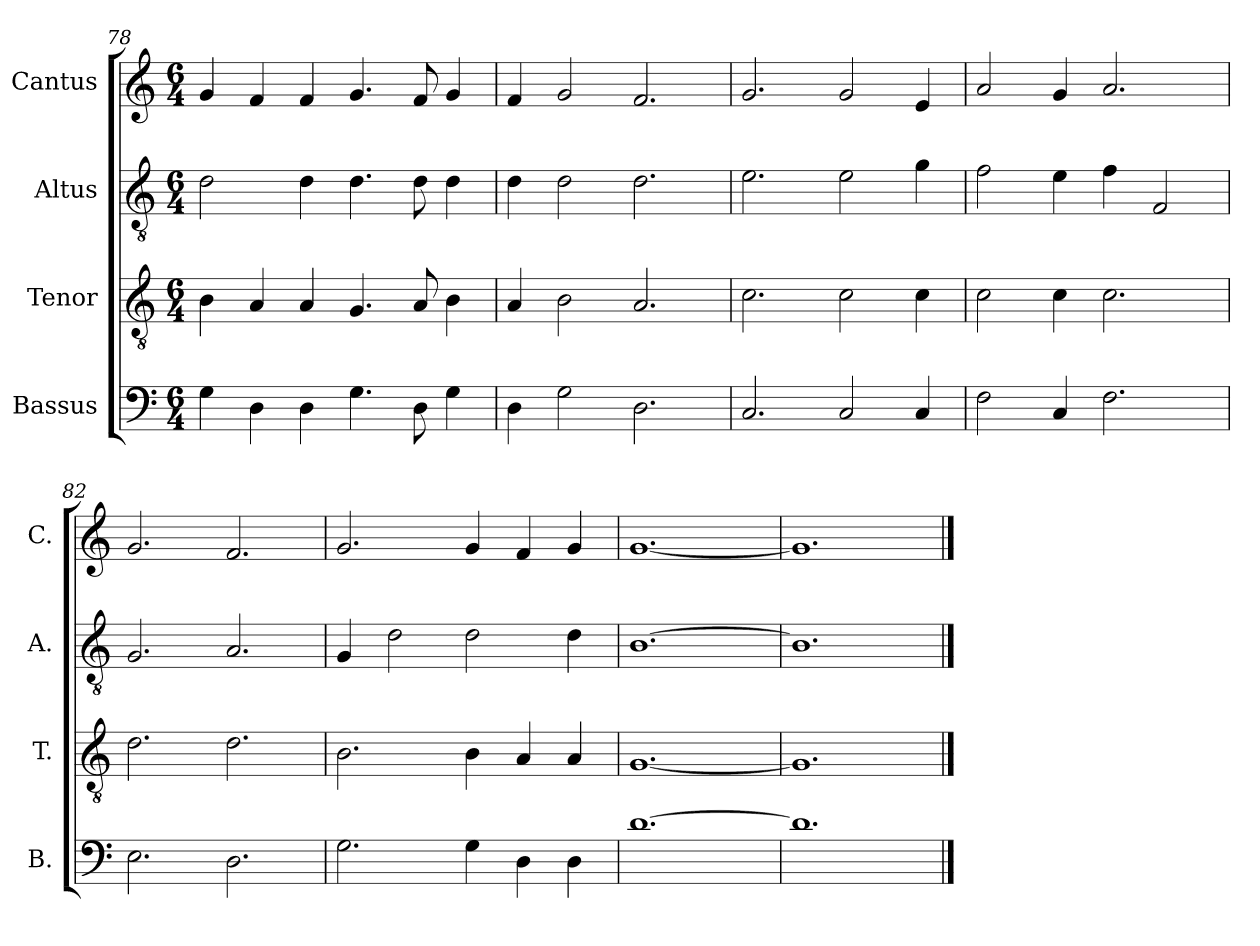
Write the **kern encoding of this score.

**kern	**kern	**kern	**kern
*part4	*part3	*part2	*part1
*staff4	*staff3	*staff2	*staff1
*I"Bassus	*I"Tenor	*I"Altus	*I"Cantus
*I'B.	*I'T.	*I'A.	*I'C.
*clefF4	*clefGv2	*clefGv2	*clefG2
*k[]	*k[]	*k[]	*k[]
*M6/4	*M6/4	*M6/4	*M6/4
=78	=78	=78	=78
4G\	4B\	2d\	4g/
4D\	4A/	.	4f/
4D\	4A/	4d\	4f/
4.G\	4.G/	4.d\	4.g/
8D\	8A/	8d\	8f/
4G\	4B\	4d\	4g/
=79	=79	=79	=79
4D\	4A/	4d\	4f/
2G\	2B\	2d\	2g/
2.D\	2.A/	2.d\	2.f/
=80	=80	=80	=80
2.C/	2.c\	2.e\	2.g/
2C/	2c\	2e\	2g/
4C/	4c\	4g\	4e/
=81	=81	=81	=81
2F\	2c\	2f\	2a/
4C/	4c\	4e\	4g/
2.F\	2.c\	4f\	2.a/
.	.	2F/	.
=82	=82	=82	=82
2.E\	2.d\	2.G/	2.g/
2.D\	2.d\	2.A/	2.f/
=83	=83	=83	=83
2.G\	2.B\	4G/	2.g/
.	.	2d\	.
4G\	4B\	2d\	4g/
4D\	4A/	.	4f/
4D\	4A/	4d\	4g/
=84	=84	=84	=84
[1.d	[1.G	[1.B	[1.g
=85	=85	=85	=85
1.d]	1.G]	1.B]	1.g]
==	==	==	==
*-	*-	*-	*-
